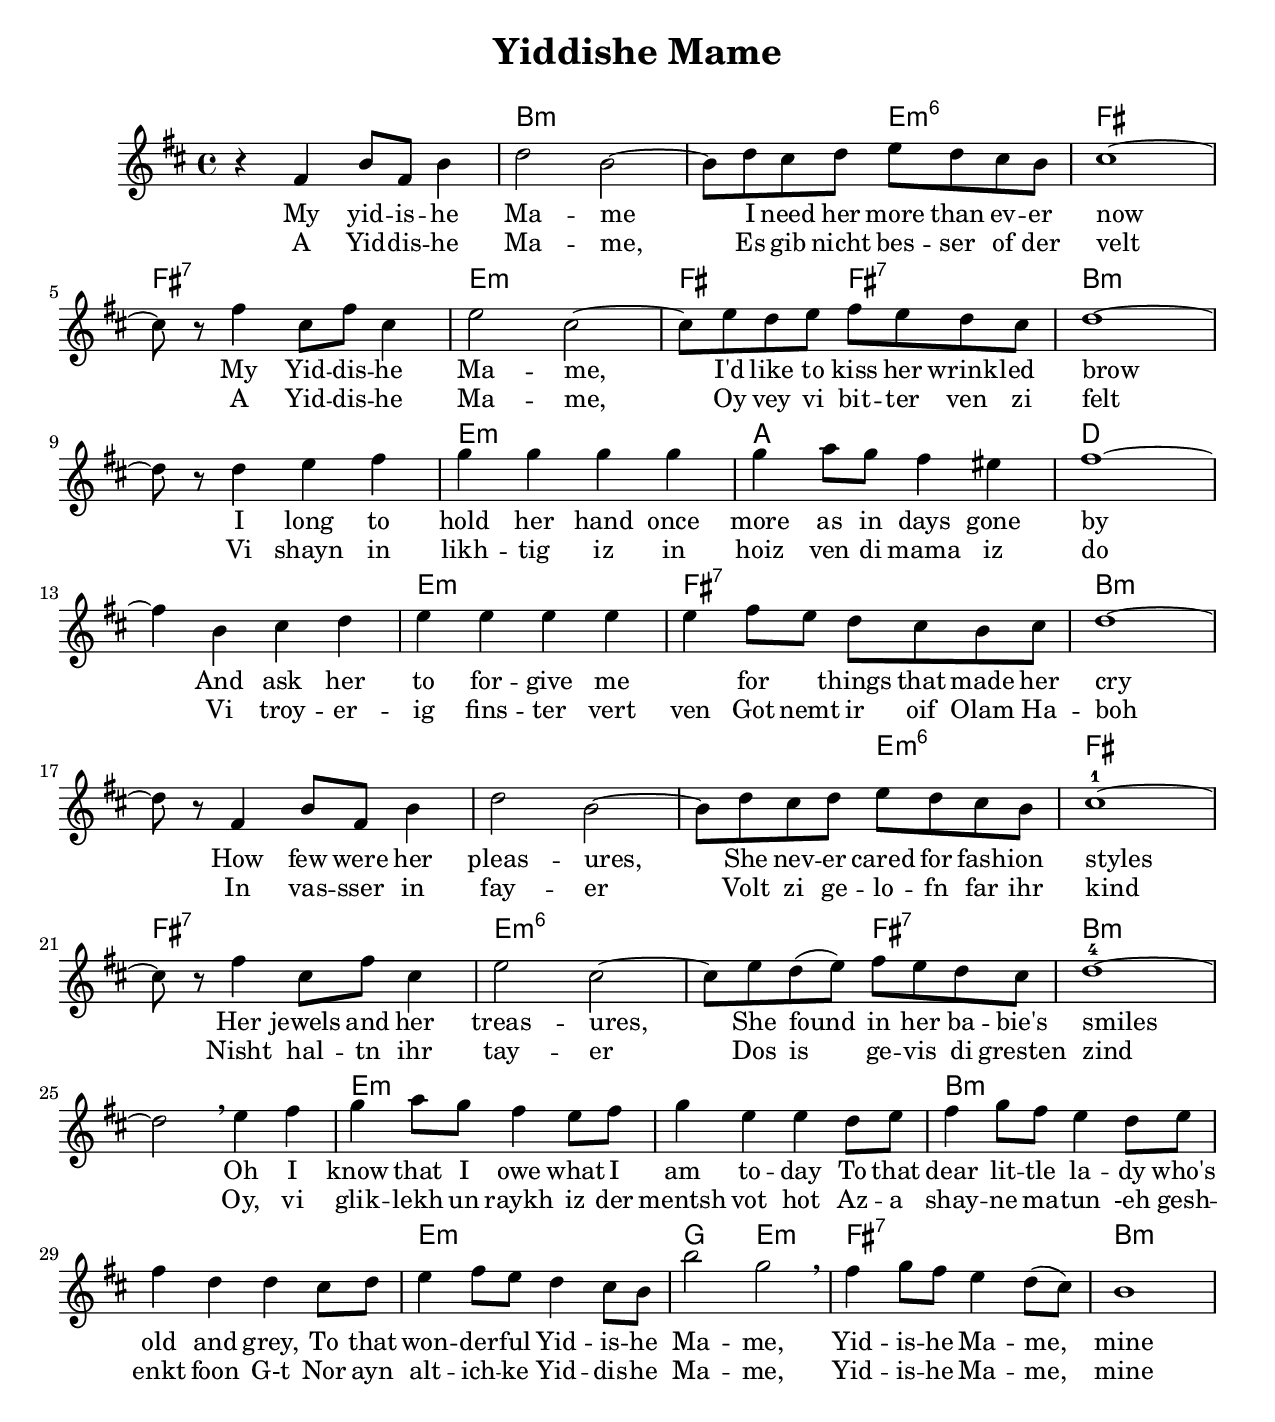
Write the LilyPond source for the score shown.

\version "2.18.0"
\include "english.ly"
\paper{
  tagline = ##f
  print-all-headers = ##t
  #(set-paper-size "letter")
}
date = #(strftime "%d-%m-%Y" (localtime (current-time)))

%\markup{ \italic{ " Updated " \date  }  }

%\markup{ Got something to say? }

global = {
  \clef treble
  \key e \minor
  \time 4/4
  \set Score.markFormatter = #format-mark-box-alphabet
}

%#################################### Melody ########################
melody = \relative c' {
  \global
  %\partial 16*3 a16 d f   %lead in notes

  r4 b4 e8 b e4
  g2 e~
  e8 g fs g  a g fs e
  fs1~
  \break
  fs8 r b4 fs8 b fs4
  a2 fs~
  fs8 a g a  b a g fs
  g1~
  \break
  g8 r g4 a b|
  c4 c c c
  c4 d8 c b4 as
  b1~
  \break
  b4 e, fs  g
  a4 a a a
  a4 b8 a g fs e fs |
  g1~
  \break
  g8 r b,4 e8 b e4
  g2 e~
  e8 g fs g  a g fs e
  fs1-1~   %styles
  \break
  fs8 r b4 fs8 b fs4
  a2 fs~
  fs8 a g(a)  b a g fs
  g1-4~
  \break
  g2 \breathe a4 b
  c4 d8 c b4 a8 b|
  c4 a a g8 a
  b4 c8 b a4 g8 a
  \break
  b4 g g fs8 g
  a4 b8 a g4 fs8 e
  e'2 c \breathe
  b4 c8 b a4 g8(fs)
  %{
    <<
    {d4 ef8 d c4 bf8(a)}
    {d2 d}
    >>
  %}
  e1
}
%################################# Lyrics #####################
\addlyrics{
  My yid -- is -- he Ma -- me
  I need her more than ev -- er now
  My Yid -- dis -- he Ma -- me,
  I'd like to kiss her wrinkl -- ed brow
  I long to hold her hand once more as in days gone by
  And ask her to for -- give me \skip 4 for \skip 4 things that made her cry
  How few were her pleas -- ures,
  She nev -- er cared for fash -- ion styles
  Her jewels and her treas -- ures,
  She found in her ba -- bie's smiles
  Oh I know that I owe what I am to -- day
  To that dear lit -- tle la -- dy who's old and grey,
  To that won -- der -- ful Yid -- is -- he Ma -- me,
  Yid -- is -- he Ma -- me, mine
}
\addlyrics {
  A Yid -- dis -- he Ma -- me,
  Es gib nicht bes -- ser of der velt
  A Yid -- dis -- he Ma -- me,
  Oy vey vi bit -- ter ven zi felt
  Vi shayn in likh -- tig iz in hoiz ven di mama iz do
  Vi troy -- er -- ig fins -- ter vert ven Got nemt ir oif Olam Ha -- boh

  In vas -- sser in fay -- er
  Volt zi ge -- lo -- fn far ihr kind
  Nisht hal -- tn ihr tay -- er
  Dos is ge -- vis di gresten zind
  Oy, vi glik -- lekh un raykh iz der mentsh vot hot
  Az -- a  shay -- ne ma -- tun -eh gesh -- enkt foon G-t
  Nor ayn alt -- ich -- ke Yid -- dis -- he Ma -- me,
  Yid -- is -- he Ma -- me, mine
  %Ma -- \skip 4 \skip 4 me \skip 8 mayn
}
%################################# Chords #######################
harmonies =  \chordmode {
  s1
  e2*3:m
  a2:m6
  b1
  b1:7
  a2*2:m
  (b2)
  b2:7
  e1*2:m
  a1:m
  d1
  g1*2
  a1:m
  b1:7
  e2*7:m
  a2:m6
  b1
  b1:7
  a2*3:m6
  b2:7
  e1*2:m
  a1*2:m
  e1*2:m
  a1:m
  c2
  a2:m
  b1:7
  e1:m

}

\score {
  <<
    \new ChordNames {
      \set chordChanges = ##t
     \transpose e' b \harmonies
    }
    \new Staff
   \transpose e' b' \melody
  >>
  \header{
    title= "Yiddishe Mame"
    subtitle=""
    composer= ""
    instrument =""
    arranger= ""
  }
  \layout{indent = 1.0\cm}
  \midi {
    \tempo 4 = 120

    % \midi { }
  }
}
%{
% more verses:
\markup{}
\markup {
  \fill-line {
    \hspace #0.1 % distance from left margin
    \column {
      \line { "1."
	\column {
	  ""
	}
      }
      \hspace #0.2 % vertical distance between verses
      \line { "2."
	\column {
	 ""
	}
      }
    }
    \hspace #0.1  % horiz. distance between columns
    \column {
      \line { "3."
	\column {
	  ""
	}
      }
      \hspace #0.2 % distance between verses
      \line { "4."
	\column {
	 ""
	}
      }
    }
    \hspace #0.1 % distance to right margin
  }
}

%}
